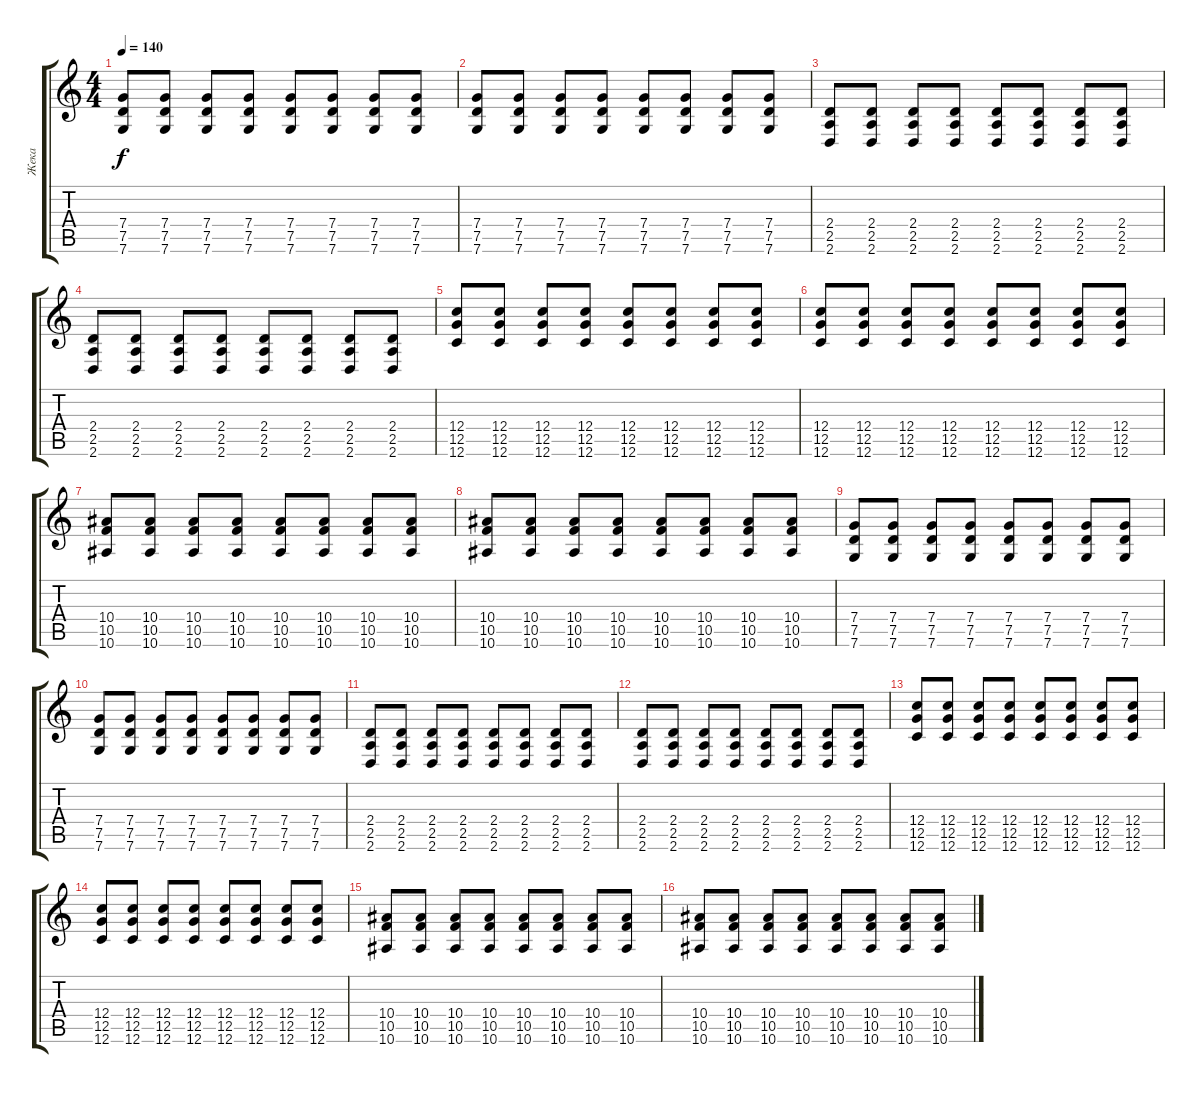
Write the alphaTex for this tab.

\track ("Жека" "Жека") {instrument overdrivenguitar}
\staff {score tabs}
\tuning (D4 A3 F3 C3 G2 C2) {hide}
\ts (4 4)
\tempo 140
\clef g2
\ks c
(7.4 7.5 7.6).8{dy f} (7.4 7.5 7.6).8 (7.4 7.5 7.6).8 (7.4 7.5 7.6).8 (7.4 7.5 7.6).8 (7.4 7.5 7.6).8 (7.4 7.5 7.6).8 (7.4 7.5 7.6).8 |
(7.4 7.5 7.6).8 (7.4 7.5 7.6).8 (7.4 7.5 7.6).8 (7.4 7.5 7.6).8 (7.4 7.5 7.6).8 (7.4 7.5 7.6).8 (7.4 7.5 7.6).8 (7.4 7.5 7.6).8 |
(2.4 2.5 2.6).8{instrument overdrivenguitar} (2.4 2.5 2.6).8 (2.4 2.5 2.6).8 (2.4 2.5 2.6).8 (2.4 2.5 2.6).8 (2.4 2.5 2.6).8 (2.4 2.5 2.6).8 (2.4 2.5 2.6).8 |
(2.4 2.5 2.6).8 (2.4 2.5 2.6).8 (2.4 2.5 2.6).8 (2.4 2.5 2.6).8 (2.4 2.5 2.6).8 (2.4 2.5 2.6).8 (2.4 2.5 2.6).8 (2.4 2.5 2.6).8 |
(12.4 12.5 12.6).8 (12.4 12.5 12.6).8 (12.4 12.5 12.6).8 (12.4 12.5 12.6).8 (12.4 12.5 12.6).8 (12.4 12.5 12.6).8 (12.4 12.5 12.6).8 (12.4 12.5 12.6).8 |
(12.4 12.5 12.6).8 (12.4 12.5 12.6).8 (12.4 12.5 12.6).8 (12.4 12.5 12.6).8 (12.4 12.5 12.6).8 (12.4 12.5 12.6).8 (12.4 12.5 12.6).8 (12.4 12.5 12.6).8 |
(10.4 10.5 10.6).8 (10.4 10.5 10.6).8 (10.4 10.5 10.6).8 (10.4 10.5 10.6).8 (10.4 10.5 10.6).8 (10.4 10.5 10.6).8 (10.4 10.5 10.6).8 (10.4 10.5 10.6).8 |
(10.4 10.5 10.6).8 (10.4 10.5 10.6).8 (10.4 10.5 10.6).8 (10.4 10.5 10.6).8 (10.4 10.5 10.6).8 (10.4 10.5 10.6).8 (10.4 10.5 10.6).8 (10.4 10.5 10.6).8 |
(7.4 7.5 7.6).8 (7.4 7.5 7.6).8 (7.4 7.5 7.6).8 (7.4 7.5 7.6).8 (7.4 7.5 7.6).8 (7.4 7.5 7.6).8 (7.4 7.5 7.6).8 (7.4 7.5 7.6).8 |
(7.4 7.5 7.6).8 (7.4 7.5 7.6).8 (7.4 7.5 7.6).8 (7.4 7.5 7.6).8 (7.4 7.5 7.6).8 (7.4 7.5 7.6).8 (7.4 7.5 7.6).8 (7.4 7.5 7.6).8 |
(2.4 2.5 2.6).8 (2.4 2.5 2.6).8 (2.4 2.5 2.6).8 (2.4 2.5 2.6).8 (2.4 2.5 2.6).8 (2.4 2.5 2.6).8 (2.4 2.5 2.6).8 (2.4 2.5 2.6).8 |
(2.4 2.5 2.6).8 (2.4 2.5 2.6).8 (2.4 2.5 2.6).8 (2.4 2.5 2.6).8 (2.4 2.5 2.6).8 (2.4 2.5 2.6).8 (2.4 2.5 2.6).8 (2.4 2.5 2.6).8 |
(12.4 12.5 12.6).8 (12.4 12.5 12.6).8 (12.4 12.5 12.6).8 (12.4 12.5 12.6).8 (12.4 12.5 12.6).8 (12.4 12.5 12.6).8 (12.4 12.5 12.6).8 (12.4 12.5 12.6).8 |
(12.4 12.5 12.6).8 (12.4 12.5 12.6).8 (12.4 12.5 12.6).8 (12.4 12.5 12.6).8 (12.4 12.5 12.6).8 (12.4 12.5 12.6).8 (12.4 12.5 12.6).8 (12.4 12.5 12.6).8 |
(10.4 10.5 10.6).8 (10.4 10.5 10.6).8 (10.4 10.5 10.6).8 (10.4 10.5 10.6).8 (10.4 10.5 10.6).8 (10.4 10.5 10.6).8 (10.4 10.5 10.6).8 (10.4 10.5 10.6).8 |
(10.4 10.5 10.6).8 (10.4 10.5 10.6).8 (10.4 10.5 10.6).8 (10.4 10.5 10.6).8 (10.4 10.5 10.6).8 (10.4 10.5 10.6).8 (10.4 10.5 10.6).8 (10.4 10.5 10.6).8
